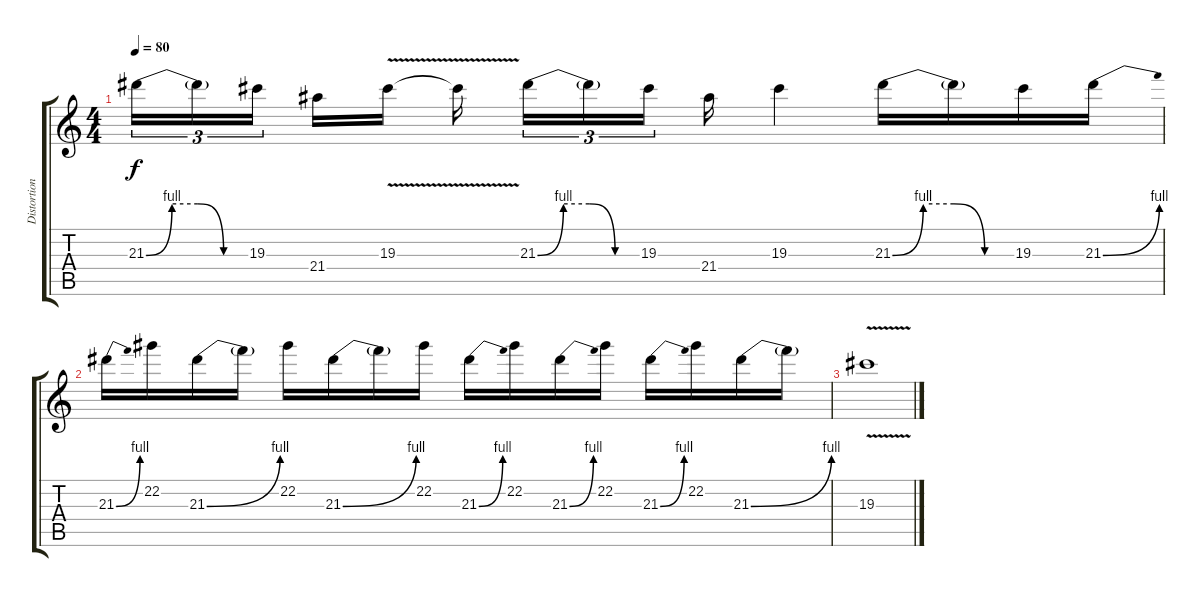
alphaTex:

\track ("Distortion Guitar" "Distortion") {instrument distortionguitar}
\staff {score tabs}
\tuning (Eb4 Bb3 Gb3 Db3 Ab2 Eb2) {hide}
\ts (4 4)
\tempo 80
\clef g2
\ks c
21.3{be (custom 0 0 15 4 30 4 45 0 60 0)}.16{tu (3 2) dy f} 21.3{t}.16{tu (3 2)} 19.3.16{tu (3 2)} 21.4.16 19.3{v}.16 19.3{t}.16 21.3{be (custom 0 0 15 4 30 4 45 0 60 0)}.16{tu (3 2)} 21.3{t}.16{tu (3 2)} 19.3.16{tu (3 2)} 21.4.16 19.3.4 21.3{be (custom 0 0 15 4 30 4 45 0 60 0)}.16 21.3{t}.16 19.3.16 21.3{be (bend 0 0 60 4)}.16 |
21.3{be (bend 0 0 60 4)}.16 22.2.16 21.3{be (bend 0 0 60 4)}.16 21.3{t}.16 22.2.16 21.3{be (bend 0 0 60 4)}.16 21.3{t}.16 22.2.16 21.3{be (bend 0 0 60 4)}.16 22.2.16 21.3{be (bend 0 0 60 4)}.16 22.2.16 21.3{be (bend 0 0 60 4)}.16 22.2.16 21.3{be (bend 0 0 60 4)}.16 21.3{t}.16 |
19.3{v}.1
